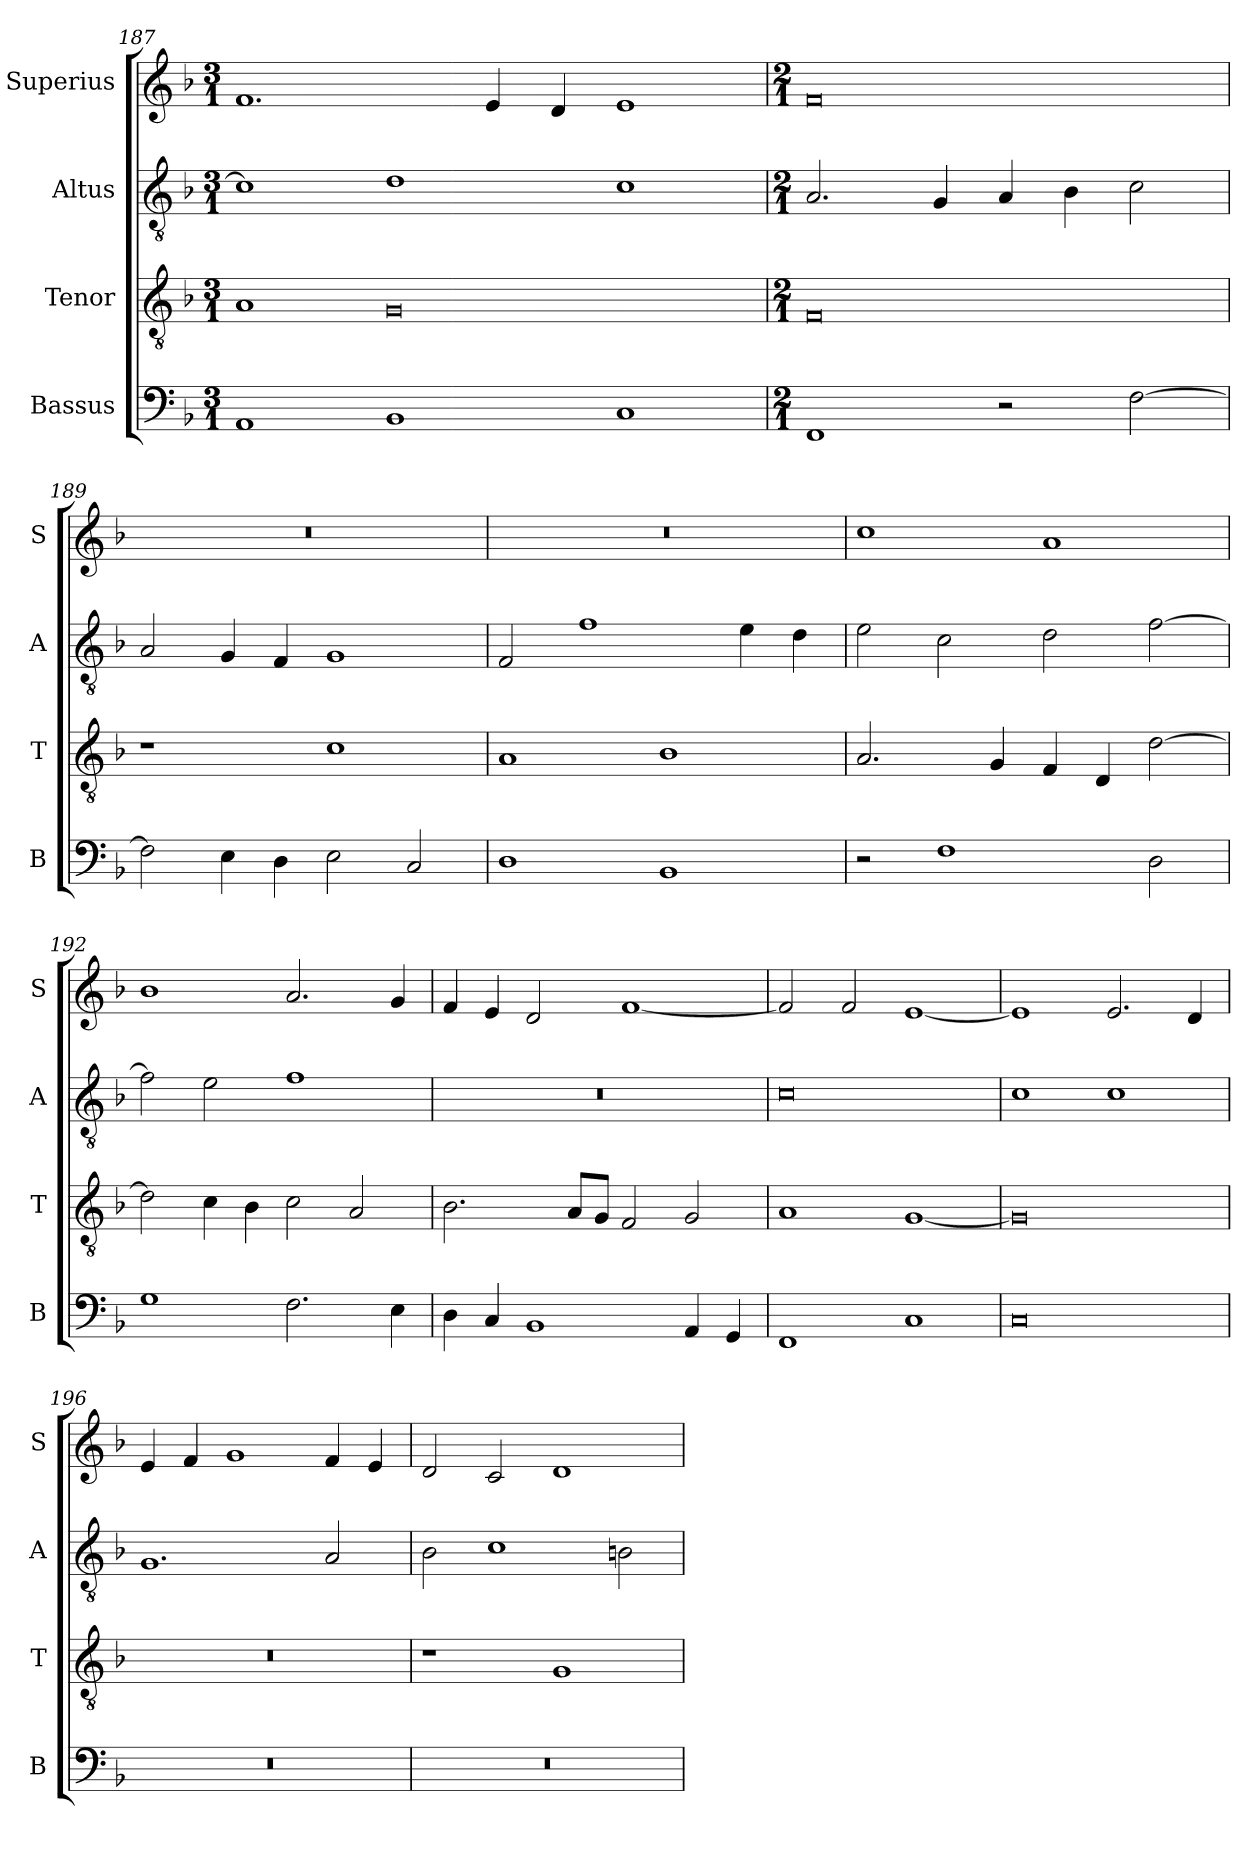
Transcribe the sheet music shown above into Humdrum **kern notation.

**kern	**kern	**kern	**kern
*part4	*part3	*part2	*part1
*staff4	*staff3	*staff2	*staff1
*I"Bassus	*I"Tenor	*I"Altus	*I"Superius
*I'B	*I'T	*I'A	*I'S
*clefF4	*clefGv2	*clefGv2	*clefG2
*k[b-]	*k[b-]	*k[b-]	*k[b-]
*F:	*F:	*F:	*F:
*M3/1	*M3/1	*M3/1	*M3/1
=187	=187	=187	=187
1AA	1A	1c]	1.f
1BB-	0G	1d	.
.	.	.	4e
.	.	.	4d
1C	.	1c	1e
=188	=188	=188	=188
*M2/1	*M2/1	*M2/1	*M2/1
1FF	0F	2.A	0f
.	.	4G	.
2r	.	4A	.
.	.	4B-	.
[2F	.	2c	.
=189	=189	=189	=189
2F]	1r	2A	0r
4E	.	4G	.
4D	.	4F	.
2E	1c	1G	.
2C	.	.	.
=190	=190	=190	=190
1D	1A	2F	0r
.	.	1f	.
1BB-	1B-	.	.
.	.	4e	.
.	.	4d	.
=191	=191	=191	=191
2r	2.A	2e	1cc
1F	.	2c	.
.	4G	.	.
.	4F	2d	1a
.	4D	.	.
2D	[2d	[2f	.
=192	=192	=192	=192
1G	2d]	2f]	1b-
.	4c	2e	.
.	4B-	.	.
2.F	2c	1f	2.a
.	2A	.	.
4E	.	.	4g
=193	=193	=193	=193
4D	2.B-	0r	4f
4C	.	.	4e
1BB-	.	.	2d
.	8AL	.	.
.	8GJ	.	.
.	2F	.	[1f
4AA	2G	.	.
4GG	.	.	.
=194	=194	=194	=194
1FF	1A	0c	2f]
.	.	.	2f
1C	[1G	.	[1e
=195	=195	=195	=195
0C	0G]	1c	1e]
.	.	1c	2.e
.	.	.	4d
=196	=196	=196	=196
0r	0r	1.G	4e
.	.	.	4f
.	.	.	1g
.	.	2A	4f
.	.	.	4e
=197	=197	=197	=197
0r	1r	2B-	2d
.	.	1c	2c
.	1G	.	1d
.	.	2Bn	.
=	=	=	=
*-	*-	*-	*-
